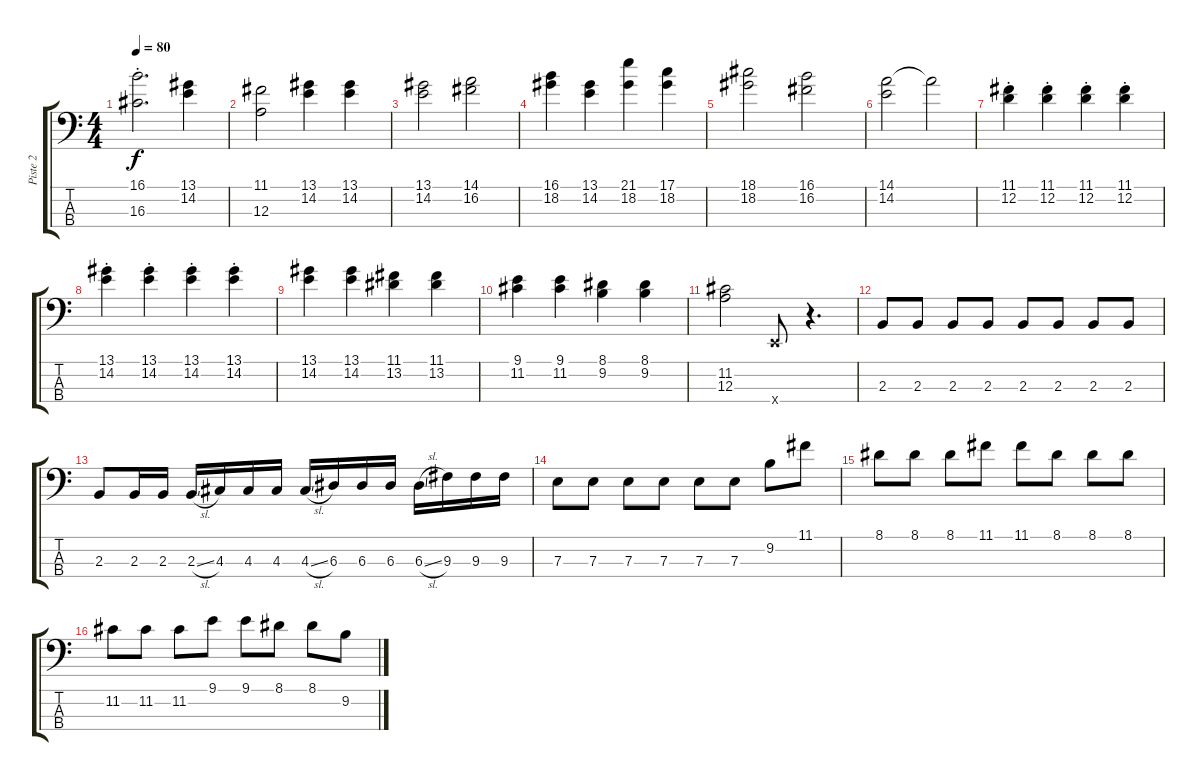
\track ("Piste 2" "Piste 2") {instrument electricbassfinger}
\staff {score tabs}
\tuning (G2 D2 A1 E1) {hide}
\ts (4 4)
\tempo 80
\clef f4
\ks c
(16.1{st} 16.3{st}).2{d dy f} (13.1 14.2).4 |
(11.1 12.3).2 (13.1 14.2).4 (13.1 14.2).4 |
(13.1 14.2).2 (14.1 16.2).2 |
(16.1 18.2).4 (13.1 14.2).4 (21.1 18.2).4 (17.1 18.2).4 |
(18.1 18.2).2 (16.1 16.2).2 |
(14.1 14.2).2 14.1{t}.2 |
(11.1{st} 12.2{st}).4 (11.1{st} 12.2{st}).4 (11.1{st} 12.2{st}).4 (11.1{st} 12.2{st}).4 |
(13.1{st} 14.2{st}).4 (13.1{st} 14.2{st}).4 (13.1{st} 14.2{st}).4 (13.1{st} 14.2{st}).4 |
(13.1 14.2).4 (13.1 14.2).4 (11.1 13.2).4 (11.1 13.2).4 |
(9.1 11.2).4 (9.1 11.2).4 (8.1 9.2).4 (8.1 9.2).4 |
(11.2 12.3).2 0.4{x}.8 r.4{d} |
2.3.8 2.3.8 2.3.8 2.3.8 2.3.8 2.3.8 2.3.8 2.3.8 |
2.3.8 2.3.16 2.3.16 2.3{sl}.16 4.3.16 4.3.16 4.3.16 4.3{sl}.16 6.3.16 6.3.16 6.3.16 6.3{sl}.16 9.3.16 9.3.16 9.3.16 |
7.3.8 7.3.8 7.3.8 7.3.8 7.3.8 7.3.8 9.2.8 11.1.8 |
8.1.8 8.1.8 8.1.8 11.1.8 11.1.8 8.1.8 8.1.8 8.1.8 |
11.2.8 11.2.8 11.2.8 9.1.8 9.1.8 8.1.8 8.1.8 9.2.8
